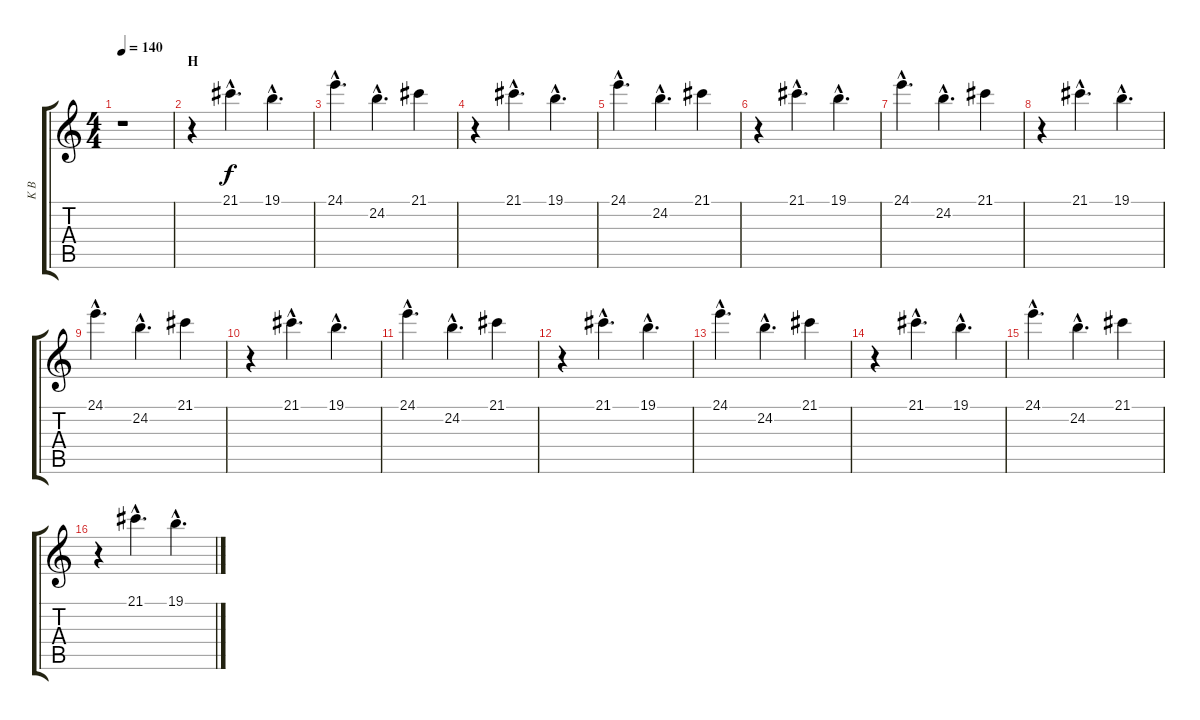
\track ("K B" "K B") {instrument pad8sweep}
\staff {score tabs}
\tuning (E4 B3 G3 D3 A2 E2) {hide}
\ts (4 4)
\tempo 140
\clef g2
\ks c
r.1{dy f} |
\section ("" "H")
r.4 21.1{hac}.4{d instrument fx4atmosphere} 19.1{hac}.4{d} |
24.1{hac}.4{d} 24.2{hac}.4{d} 21.1.4 |
r.4 21.1{hac}.4{d} 19.1{hac}.4{d} |
24.1{hac}.4{d} 24.2{hac}.4{d} 21.1.4 |
r.4 21.1{hac}.4{d} 19.1{hac}.4{d} |
24.1{hac}.4{d} 24.2{hac}.4{d} 21.1.4 |
r.4 21.1{hac}.4{d} 19.1{hac}.4{d} |
24.1{hac}.4{d} 24.2{hac}.4{d} 21.1.4 |
r.4 21.1{hac}.4{d} 19.1{hac}.4{d} |
24.1{hac}.4{d} 24.2{hac}.4{d} 21.1.4 |
r.4 21.1{hac}.4{d} 19.1{hac}.4{d} |
24.1{hac}.4{d} 24.2{hac}.4{d} 21.1.4 |
r.4 21.1{hac}.4{d} 19.1{hac}.4{d} |
24.1{hac}.4{d} 24.2{hac}.4{d} 21.1.4 |
r.4 21.1{hac}.4{d} 19.1{hac}.4{d}
